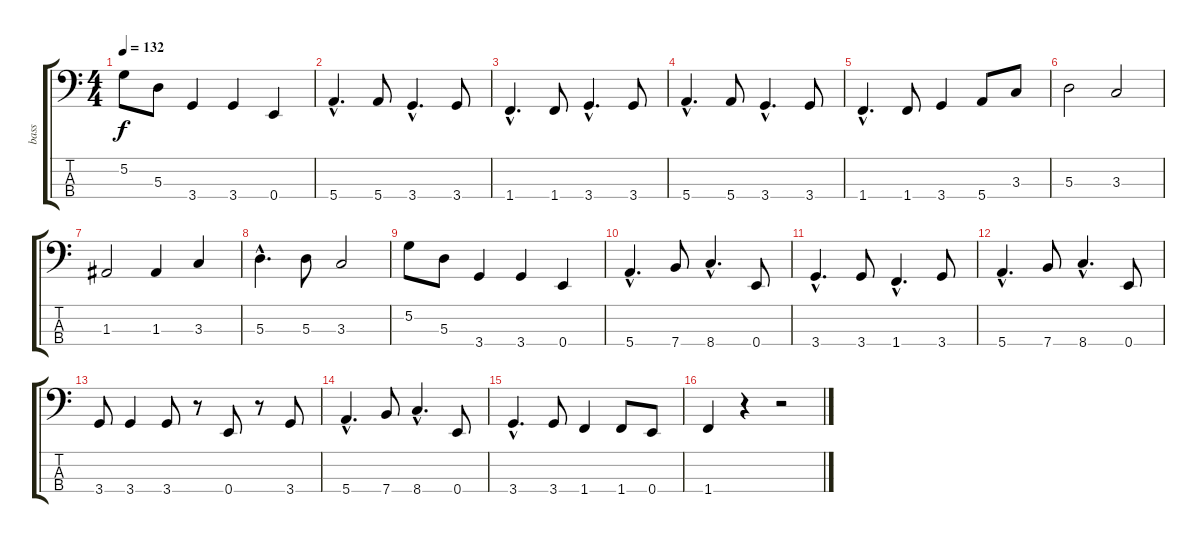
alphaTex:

\track ("bass" "bass") {instrument electricbasspick}
\staff {score tabs}
\tuning (G2 D2 A1 E1) {hide}
\ts (4 4)
\tempo 132
\clef f4
\ks c
5.2.8{dy f} 5.3.8 3.4.4 3.4.4 0.4.4 |
5.4{hac}.4{d} 5.4.8 3.4{hac}.4{d} 3.4.8 |
1.4{hac}.4{d} 1.4.8 3.4{hac}.4{d} 3.4.8 |
5.4{hac}.4{d} 5.4.8 3.4{hac}.4{d} 3.4.8 |
1.4{hac}.4{d} 1.4.8 3.4.4 5.4.8 3.3.8 |
5.3.2 3.3.2 |
1.3.2 1.3.4 3.3.4 |
5.3{hac}.4{d} 5.3.8 3.3.2 |
5.2.8 5.3.8 3.4.4 3.4.4 0.4.4 |
5.4{hac}.4{d} 7.4.8 8.4{hac}.4{d} 0.4.8 |
3.4{hac}.4{d} 3.4.8 1.4{hac}.4{d} 3.4.8 |
5.4{hac}.4{d} 7.4.8 8.4{hac}.4{d} 0.4.8 |
3.4.8 3.4.4 3.4.8 r.8 0.4.8 r.8 3.4.8 |
5.4{hac}.4{d} 7.4.8 8.4{hac}.4{d} 0.4.8 |
3.4{hac}.4{d} 3.4.8 1.4.4 1.4.8 0.4.8 |
1.4.4 r.4 r.2
